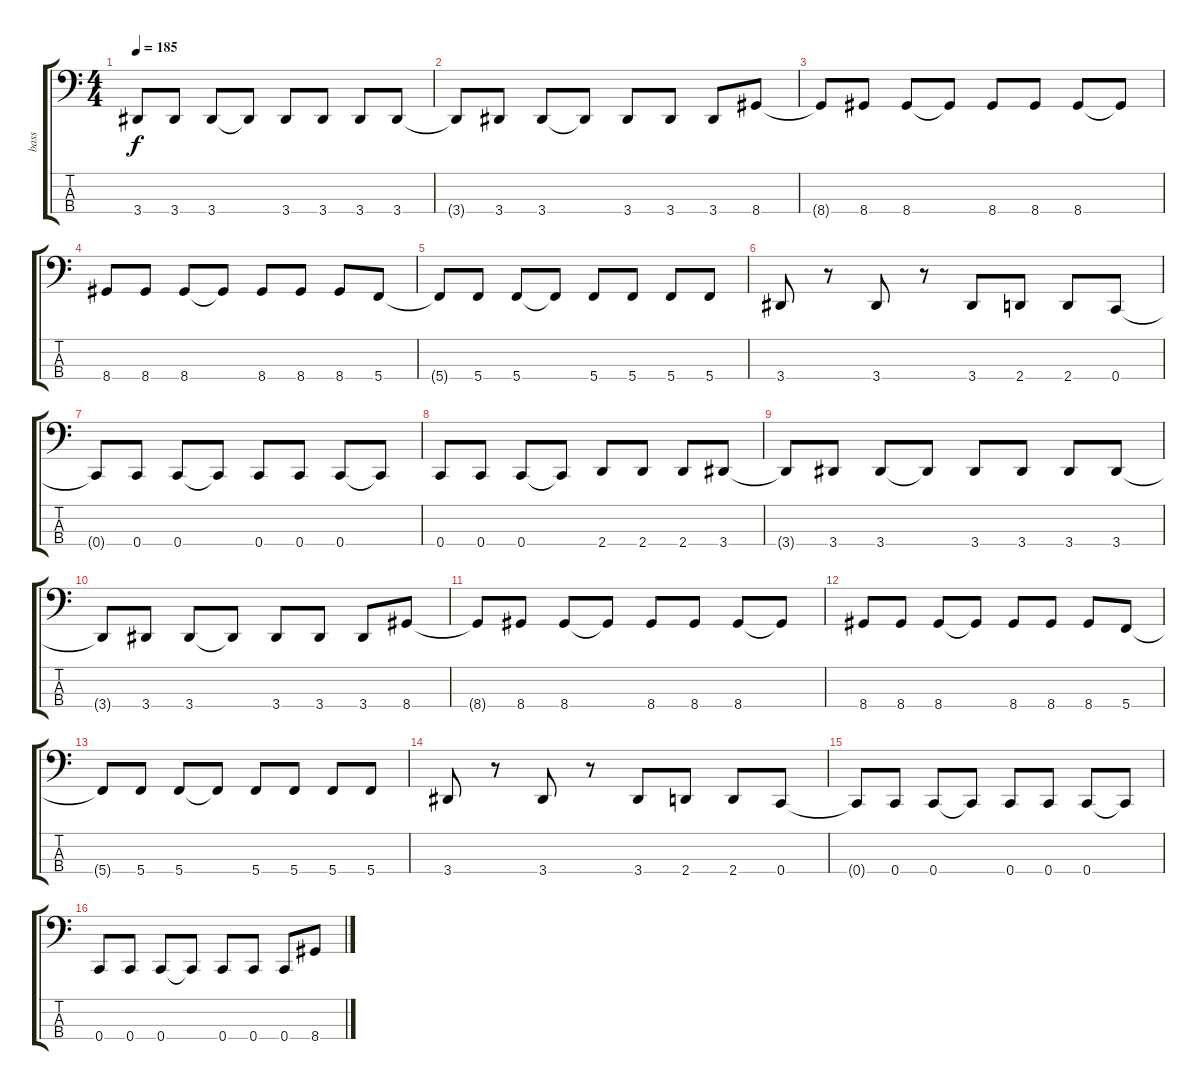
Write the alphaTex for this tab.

\track ("bass" "bass") {instrument electricbasspick}
\staff {score tabs}
\tuning (F2 C2 G1 C1) {hide}
\ts (4 4)
\tempo 185
\clef f4
\ks c
3.4{t}.8{dy f} 3.4.8 3.4.8 3.4{t}.8 3.4.8 3.4.8 3.4.8 3.4.8 |
3.4{t}.8 3.4.8 3.4.8 3.4{t}.8 3.4.8 3.4.8 3.4.8 8.4.8 |
8.4{t}.8 8.4.8 8.4.8 8.4{t}.8 8.4.8 8.4.8 8.4.8 8.4{t}.8 |
8.4.8 8.4.8 8.4.8 8.4{t}.8 8.4.8 8.4.8 8.4.8 5.4.8 |
5.4{t}.8 5.4.8 5.4.8 5.4{t}.8 5.4.8 5.4.8 5.4.8 5.4.8 |
3.4.8 r.8 3.4.8 r.8 3.4.8 2.4.8 2.4.8 0.4.8 |
0.4{t}.8 0.4.8 0.4.8 0.4{t}.8 0.4.8 0.4.8 0.4.8 0.4{t}.8 |
0.4.8 0.4.8 0.4.8 0.4{t}.8 2.4.8 2.4.8 2.4.8 3.4.8 |
3.4{t}.8 3.4.8 3.4.8 3.4{t}.8 3.4.8 3.4.8 3.4.8 3.4.8 |
3.4{t}.8 3.4.8 3.4.8 3.4{t}.8 3.4.8 3.4.8 3.4.8 8.4.8 |
8.4{t}.8 8.4.8 8.4.8 8.4{t}.8 8.4.8 8.4.8 8.4.8 8.4{t}.8 |
8.4.8 8.4.8 8.4.8 8.4{t}.8 8.4.8 8.4.8 8.4.8 5.4.8 |
5.4{t}.8 5.4.8 5.4.8 5.4{t}.8 5.4.8 5.4.8 5.4.8 5.4.8 |
3.4.8 r.8 3.4.8 r.8 3.4.8 2.4.8 2.4.8 0.4.8 |
0.4{t}.8 0.4.8 0.4.8 0.4{t}.8 0.4.8 0.4.8 0.4.8 0.4{t}.8 |
0.4.8 0.4.8 0.4.8 0.4{t}.8 0.4.8 0.4.8 0.4.8 8.4.8
